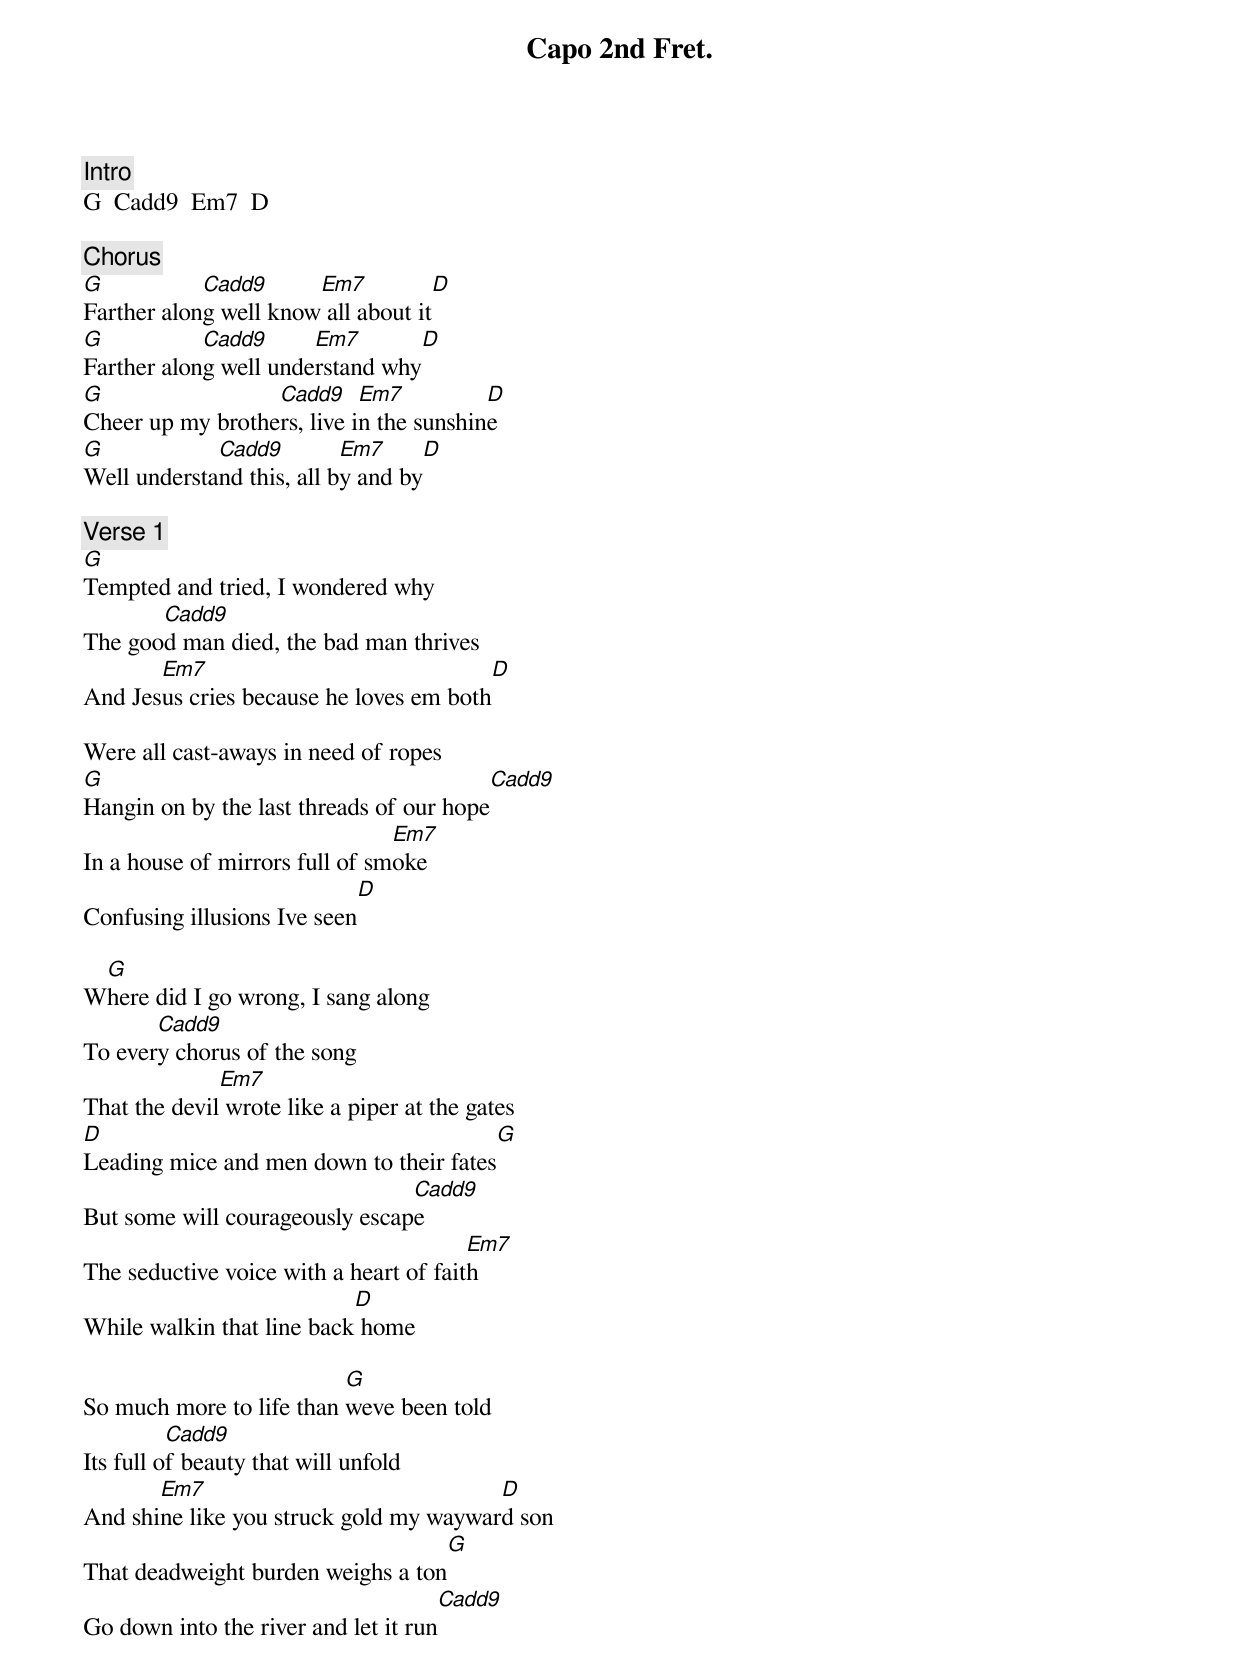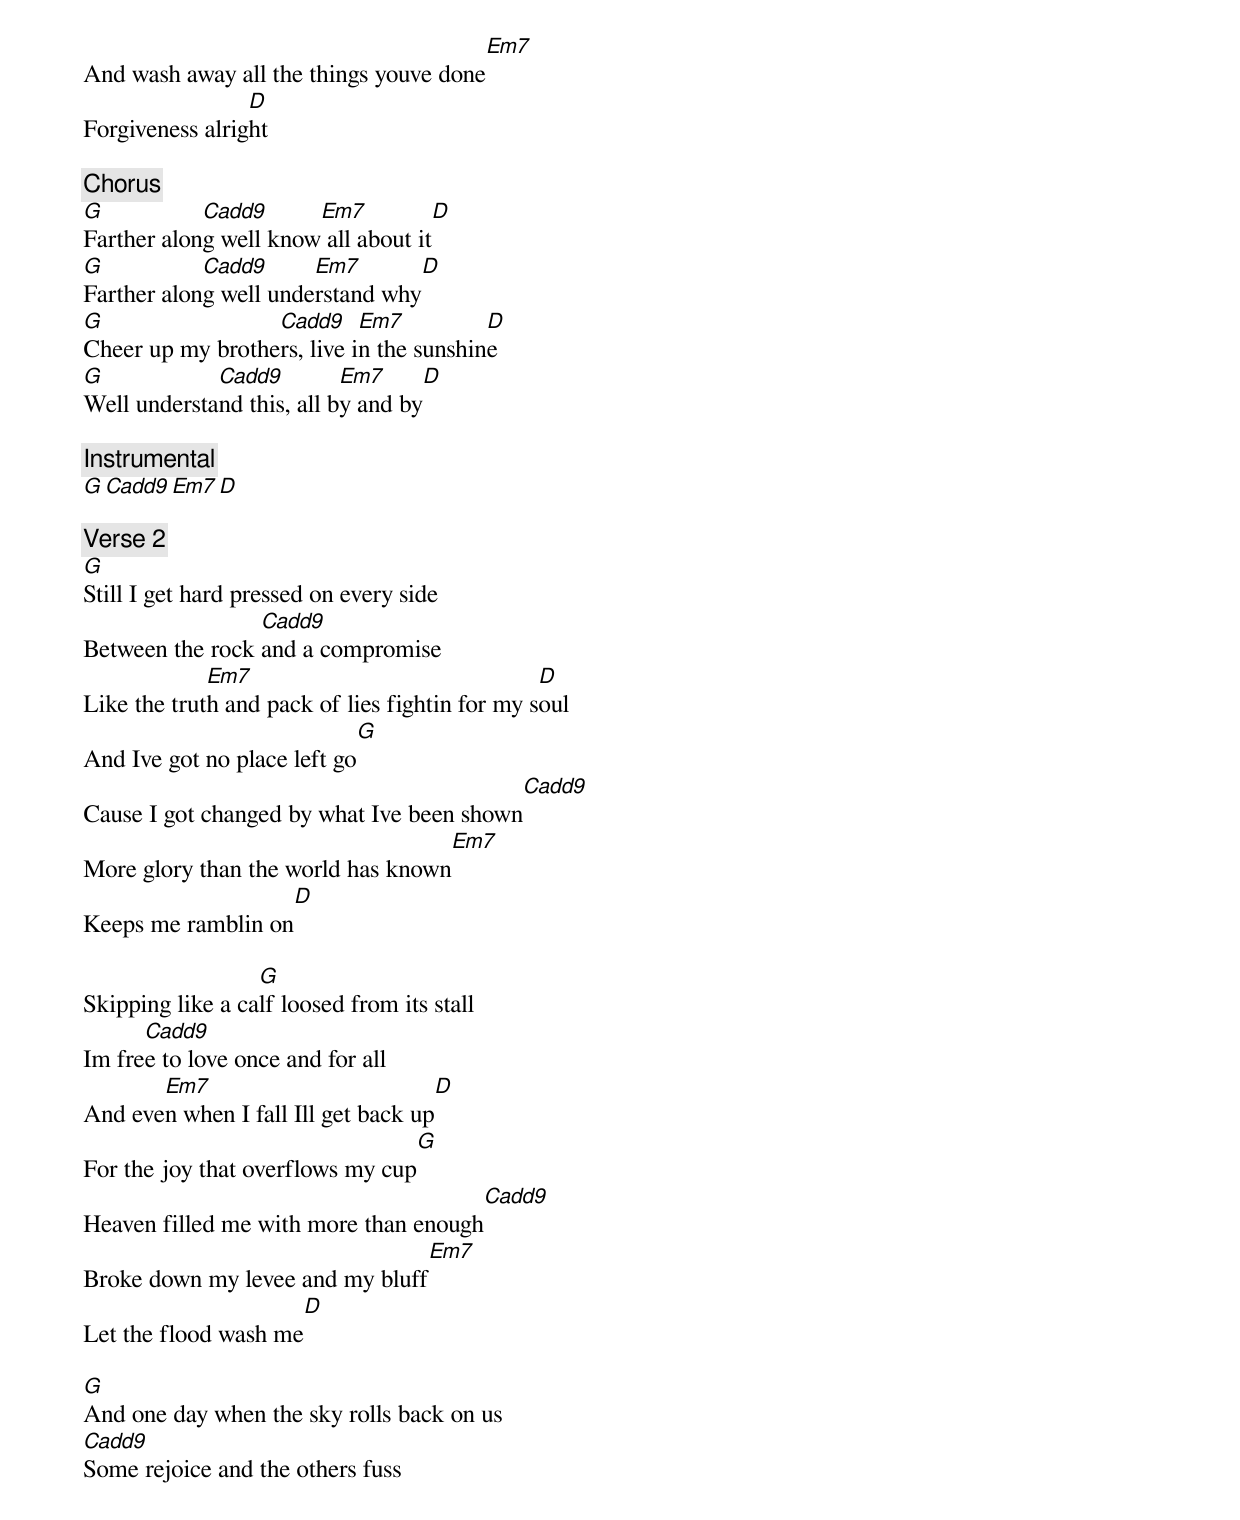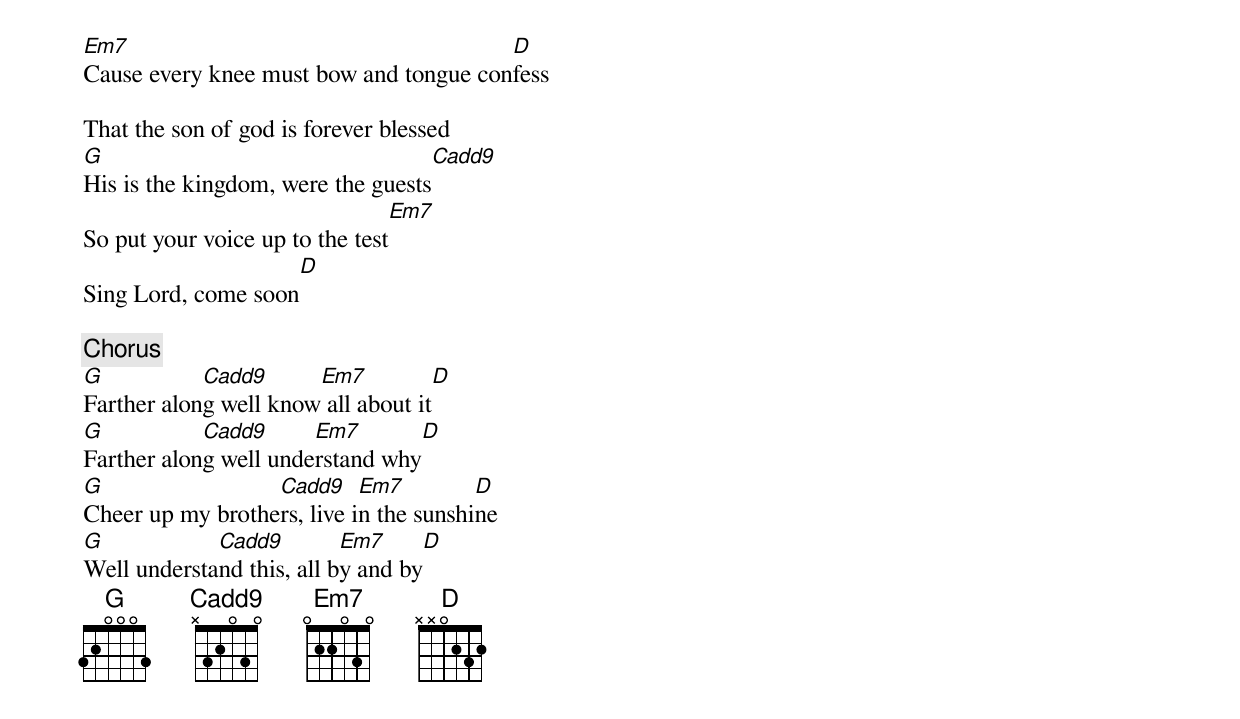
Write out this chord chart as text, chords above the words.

Capo 2nd Fret.

[Intro]
G  Cadd9  Em7  D

[Chorus]
G           Cadd9      Em7               D
Farther along well know all about it
G           Cadd9      Em7               D
Farther along well understand why
G                 Cadd9     Em7          D
Cheer up my brothers, live in the sunshine
G            Cadd9         Em7           D
Well understand this, all by and by

[Verse 1]
G
Tempted and tried, I wondered why
       Cadd9
The good man died, the bad man thrives
       Em7                              D
And Jesus cries because he loves em both

Were all cast-aways in need of ropes
G                                         Cadd9
Hangin on by the last threads of our hope
                                Em7
In a house of mirrors full of smoke
                             D
Confusing illusions Ive seen

 G
Where did I go wrong, I sang along
       Cadd9
To every chorus of the song
              Em7
That the devil wrote like a piper at the gates
D                                               G
Leading mice and men down to their fates
                                Cadd9
But some will courageously escape
                                        Em7
The seductive voice with a heart of faith
                           D
While walkin that line back home

                          G
So much more to life than weve been told
          Cadd9
Its full of beauty that will unfold
       Em7                              D
And shine like you struck gold my wayward son
                                                 G
That deadweight burden weighs a ton
                                     Cadd9
Go down into the river and let it run
                                           Em7
And wash away all the things youve done
                 D
Forgiveness alright

[Chorus]
G           Cadd9      Em7               D
Farther along well know all about it
G           Cadd9      Em7               D
Farther along well understand why
G                 Cadd9     Em7          D
Cheer up my brothers, live in the sunshine
G            Cadd9         Em7           D
Well understand this, all by and by

[Instrumental]
G  Cadd9  Em7  D

[Verse 2]
G
Still I get hard pressed on every side
                 Cadd9
Between the rock and a compromise
             Em7                                D
Like the truth and pack of lies fightin for my soul
                                 G
And Ive got no place left go
                                                Cadd9
Cause I got changed by what Ive been shown
                                     Em7
More glory than the world has known
                            D
Keeps me ramblin on

                  G
Skipping like a calf loosed from its stall
      Cadd9
Im free to love once and for all
       Em7                                      D
And even when I fall Ill get back up
                                           G
For the joy that overflows my cup
                                             Cadd9
Heaven filled me with more than enough
                                       Em7
Broke down my levee and my bluff
                        D
Let the flood wash me

G
And one day when the sky rolls back on us
Cadd9
Some rejoice and the others fuss
Em7                                     D
Cause every knee must bow and tongue confess

That the son of god is forever blessed
G                                             Cadd9
His is the kingdom, were the guests
                                         Em7
So put your voice up to the test
                             D
Sing Lord, come soon

[Chorus]
G           Cadd9      Em7              D
Farther along well know all about it
G           Cadd9      Em7              D
Farther along well understand why
G                 Cadd9     Em7         D
Cheer up my brothers, live in the sunshine
G            Cadd9         Em7          D
Well understand this, all by and by
